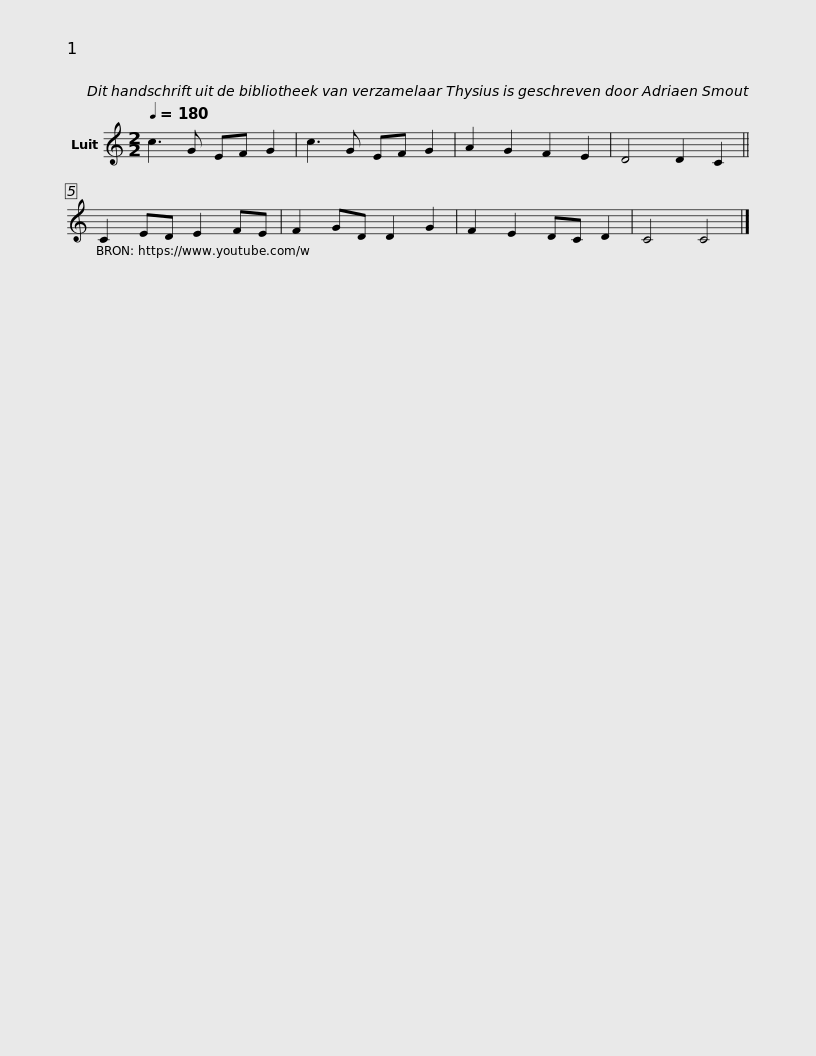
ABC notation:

X:1
L:1/8
Q:1/4=180
M:2/2
I:linebreak $
K:C
V:1 treble
V:1
 c3 G EF G2 | c3 G EF G2 | A2 G2 F2 E2 | D4 D2 C2 ||$ C2 ED E2 FE | %5
 F2 GD D2 G2 | F2 E2 DC D2 | C4 C4 |] %8
